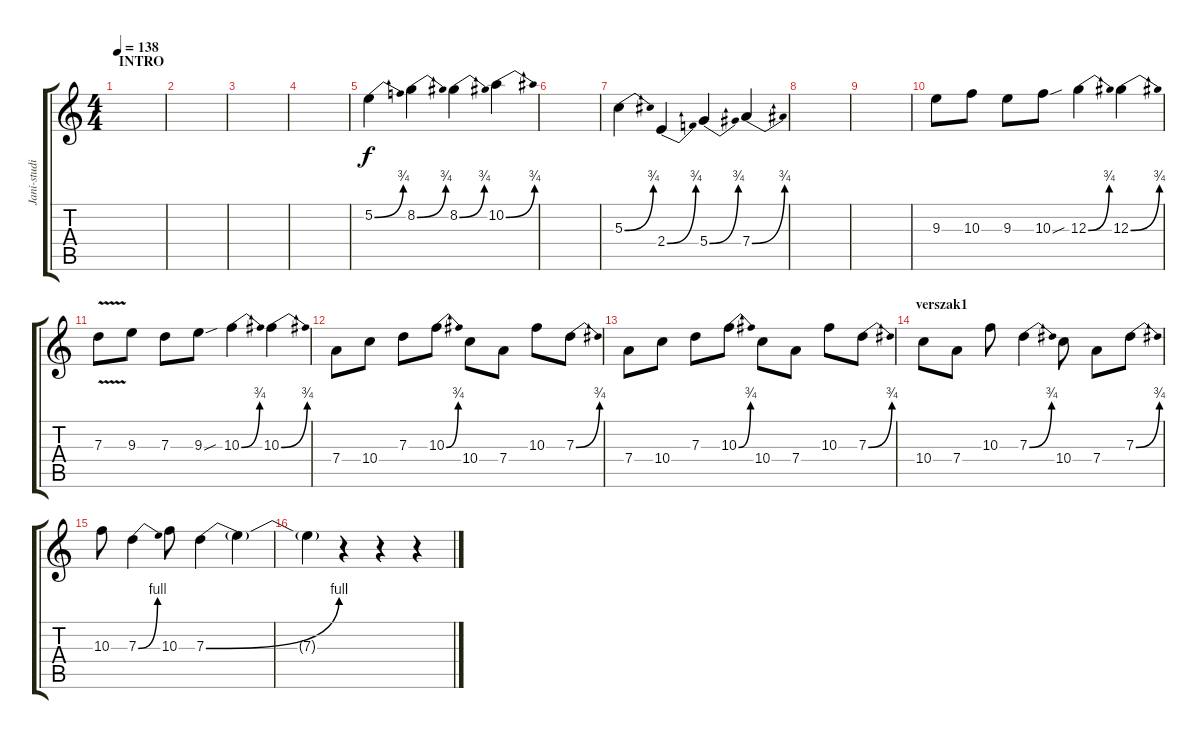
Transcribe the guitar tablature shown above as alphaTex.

\track ("Jani-studio" "Jani-studi") {instrument distortionguitar}
\staff {score tabs}
\tuning (E4 B3 G3 D3 A2 E2) {hide}
\ts (4 4)
\section ("" "INTRO")
\tempo 138
\clef g2
\ks c
|
|
|
|
5.2{be (bend 0 0 60 3)}.4 8.2{be (bend 0 0 60 3)}.4 8.2{be (bend 0 0 60 3)}.4 10.2{be (bend 0 0 60 3)}.4 |
|
5.3{be (bend 0 0 60 3)}.4 2.4{be (bend 0 0 60 3)}.4 5.4{be (bend 0 0 60 3)}.4 7.4{be (bend 0 0 60 3)}.4 |
|
|
9.3.8 10.3.8 9.3.8 10.3{sou}.8 12.3{be (bend 0 0 60 3)}.4 12.3{be (bend 0 0 60 3)}.4 |
7.3{v}.8 9.3.8 7.3.8 9.3{sou}.8 10.3{be (bend 0 0 60 3)}.4 10.3{be (bend 0 0 60 3)}.4 |
7.4.8 10.4.8 7.3.8 10.3{be (bend 0 0 60 3)}.8 10.4.8 7.4.8 10.3.8 7.3{be (bend 0 0 60 3)}.8 |
7.4.8 10.4.8 7.3.8 10.3{be (bend 0 0 60 3)}.8 10.4.8 7.4.8 10.3.8 7.3{be (bend 0 0 60 3)}.8 |
\section ("" "verszak1")
10.4.8 7.4.8 10.3.8 7.3{be (bend 0 0 60 3)}.4 10.4.8 7.4.8 7.3{be (bend 0 0 60 3)}.8 |
10.3.8 7.3{be (bend 0 0 60 4)}.4 10.3.8 7.3{be (bend 0 0 60 4)}.4 7.3{t}.4 |
7.3{t}.4 r.4 r.4 r.4
